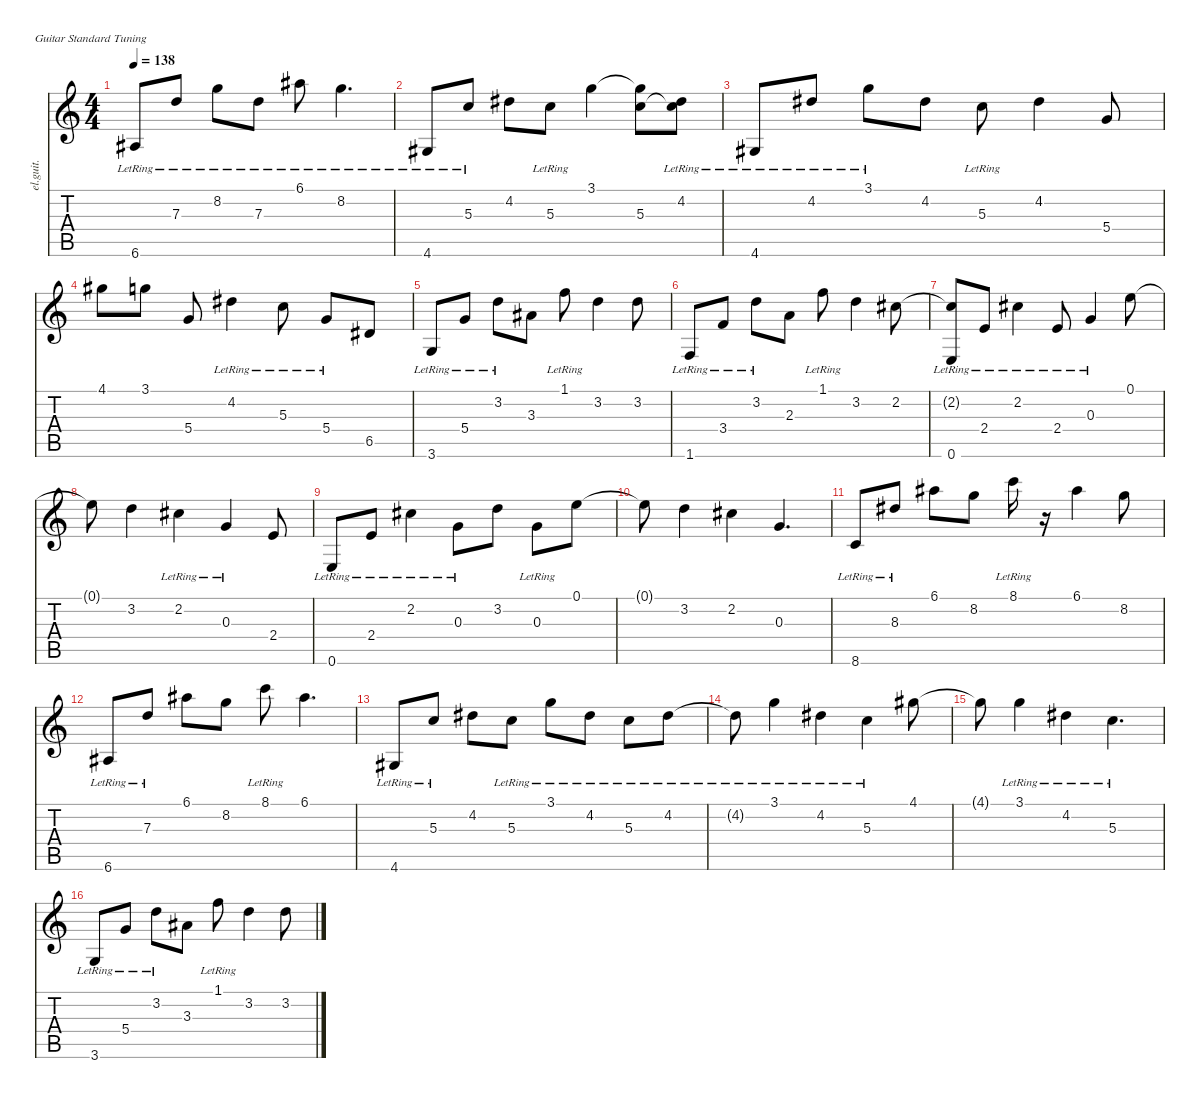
\defaultSystemsLayout 4
\hideDynamics
\bracketExtendMode nobrackets
\otherSystemsTrackNameOrientation horizontal
\track ("Guitar 1 (Lead)" "el.guit.") {instrument electricguitarclean}
\staff {score tabs}
\tuning (E4 B3 G3 D3 A2 E2)
\ts (4 4)
\tempo 138
\clef g2
\ks c
6.6{lr acc #}.8{dy f beam Up} 7.3{lr}.8{beam Up} 8.2{lr}.8{beam Down} 7.3{lr}.8{beam Down} 6.1{lr acc #}.8{beam Down} 8.2{lr}.4{d beam Down} |
4.6{lr acc #}.8{beam Up} 5.3{lr}.8{beam Up} 4.2{acc #}.8{beam Down} 5.3{lr}.8{beam Down} 3.1.4{beam Down} (3.1{t} 5.3).8{beam Down} (4.2{lr acc #} 5.3{t}).8{beam Down} |
4.6{lr acc #}.8{beam Up} 4.2{lr acc #}.8{beam Up} 3.1{lr}.8{beam Down} 4.2{acc #}.8{dy mp beam Down} 5.3{lr}.8{dy f beam Down} 4.2{acc #}.4{beam Down} 5.4.8{beam Up} |
4.1{acc #}.8{beam Down} 3.1.8{beam Down} 5.4.8{beam Up} 4.2{lr acc #}.4{beam Down} 5.3{lr}.8{beam Down} 5.4{lr}.8{beam Up} 6.5{acc #}.8{beam Up} |
3.6{lr}.8{beam Up} 5.4{lr}.8{beam Up} 3.2{lr}.8{beam Down} 3.3{acc #}.8{beam Down} 1.1{lr}.8{beam Down} 3.2.4{beam Down} 3.2.8{beam Down} |
1.6{lr}.8{beam Up} 3.4{lr}.8{beam Up} 3.2{lr}.8{beam Down} 2.3.8{beam Down} 1.1{lr}.8{beam Down} 3.2.4{beam Down} 2.2{acc #}.8{beam Down} |
(2.2{t acc #} 0.6{lr}).8{beam Up} 2.4{lr}.8{beam Up} 2.2{lr acc #}.4{beam Down} 2.4{lr}.8{beam Up} 0.3{lr}.4{beam Up} 0.1.8{beam Down} |
0.1{t}.8{beam Down} 3.2.4{beam Down} 2.2{lr acc #}.4{beam Down} 0.3{lr}.4{beam Up} 2.4.8{beam Up} |
0.6{lr}.8{beam Up} 2.4{lr}.8{beam Up} 2.2{lr acc #}.4{beam Down} 0.3{lr}.8{beam Down} 3.2.8{beam Down} 0.3{lr}.8{beam Down} 0.1.8{beam Down} |
0.1{t}.8{beam Down} 3.2.4{beam Down} 2.2{acc #}.4{beam Down} 0.3.4{d beam Up} |
8.6{lr}.8{beam Up} 8.3{lr acc #}.8{beam Up} 6.1{acc #}.8{beam Down} 8.2.8{beam Down} 8.1{lr}.16{beam Down} r.16{beam Down} 6.1{acc #}.4{beam Down} 8.2.8{beam Down} |
6.6{lr acc #}.8{beam Up} 7.3{lr}.8{beam Up} 6.1{acc #}.8{beam Down} 8.2.8{beam Down} 8.1{lr}.8{beam Down} 6.1{acc #}.4{d beam Down} |
4.6{lr acc #}.8{beam Up} 5.3{lr}.8{beam Up} 4.2{acc #}.8{beam Down} 5.3{lr}.8{beam Down} 3.1{lr}.8{beam Down} 4.2{lr acc #}.8{beam Down} 5.3{lr}.8{beam Down} 4.2{lr acc #}.8{beam Down} |
4.2{lr t acc #}.8{beam Down} 3.1{lr}.4{beam Down} 4.2{lr acc #}.4{beam Down} 5.3{lr}.4{beam Down} 4.1{acc #}.8{beam Down} |
4.1{t acc #}.8{beam Down} 3.1{lr}.4{beam Down} 4.2{lr acc #}.4{beam Down} 5.3{lr}.4{d beam Down} |
3.6{lr}.8{beam Up} 5.4{lr}.8{beam Up} 3.2{lr}.8{beam Down} 3.3{acc #}.8{beam Down} 1.1{lr}.8{beam Down} 3.2.4{beam Down} 3.2.8{beam Down}
